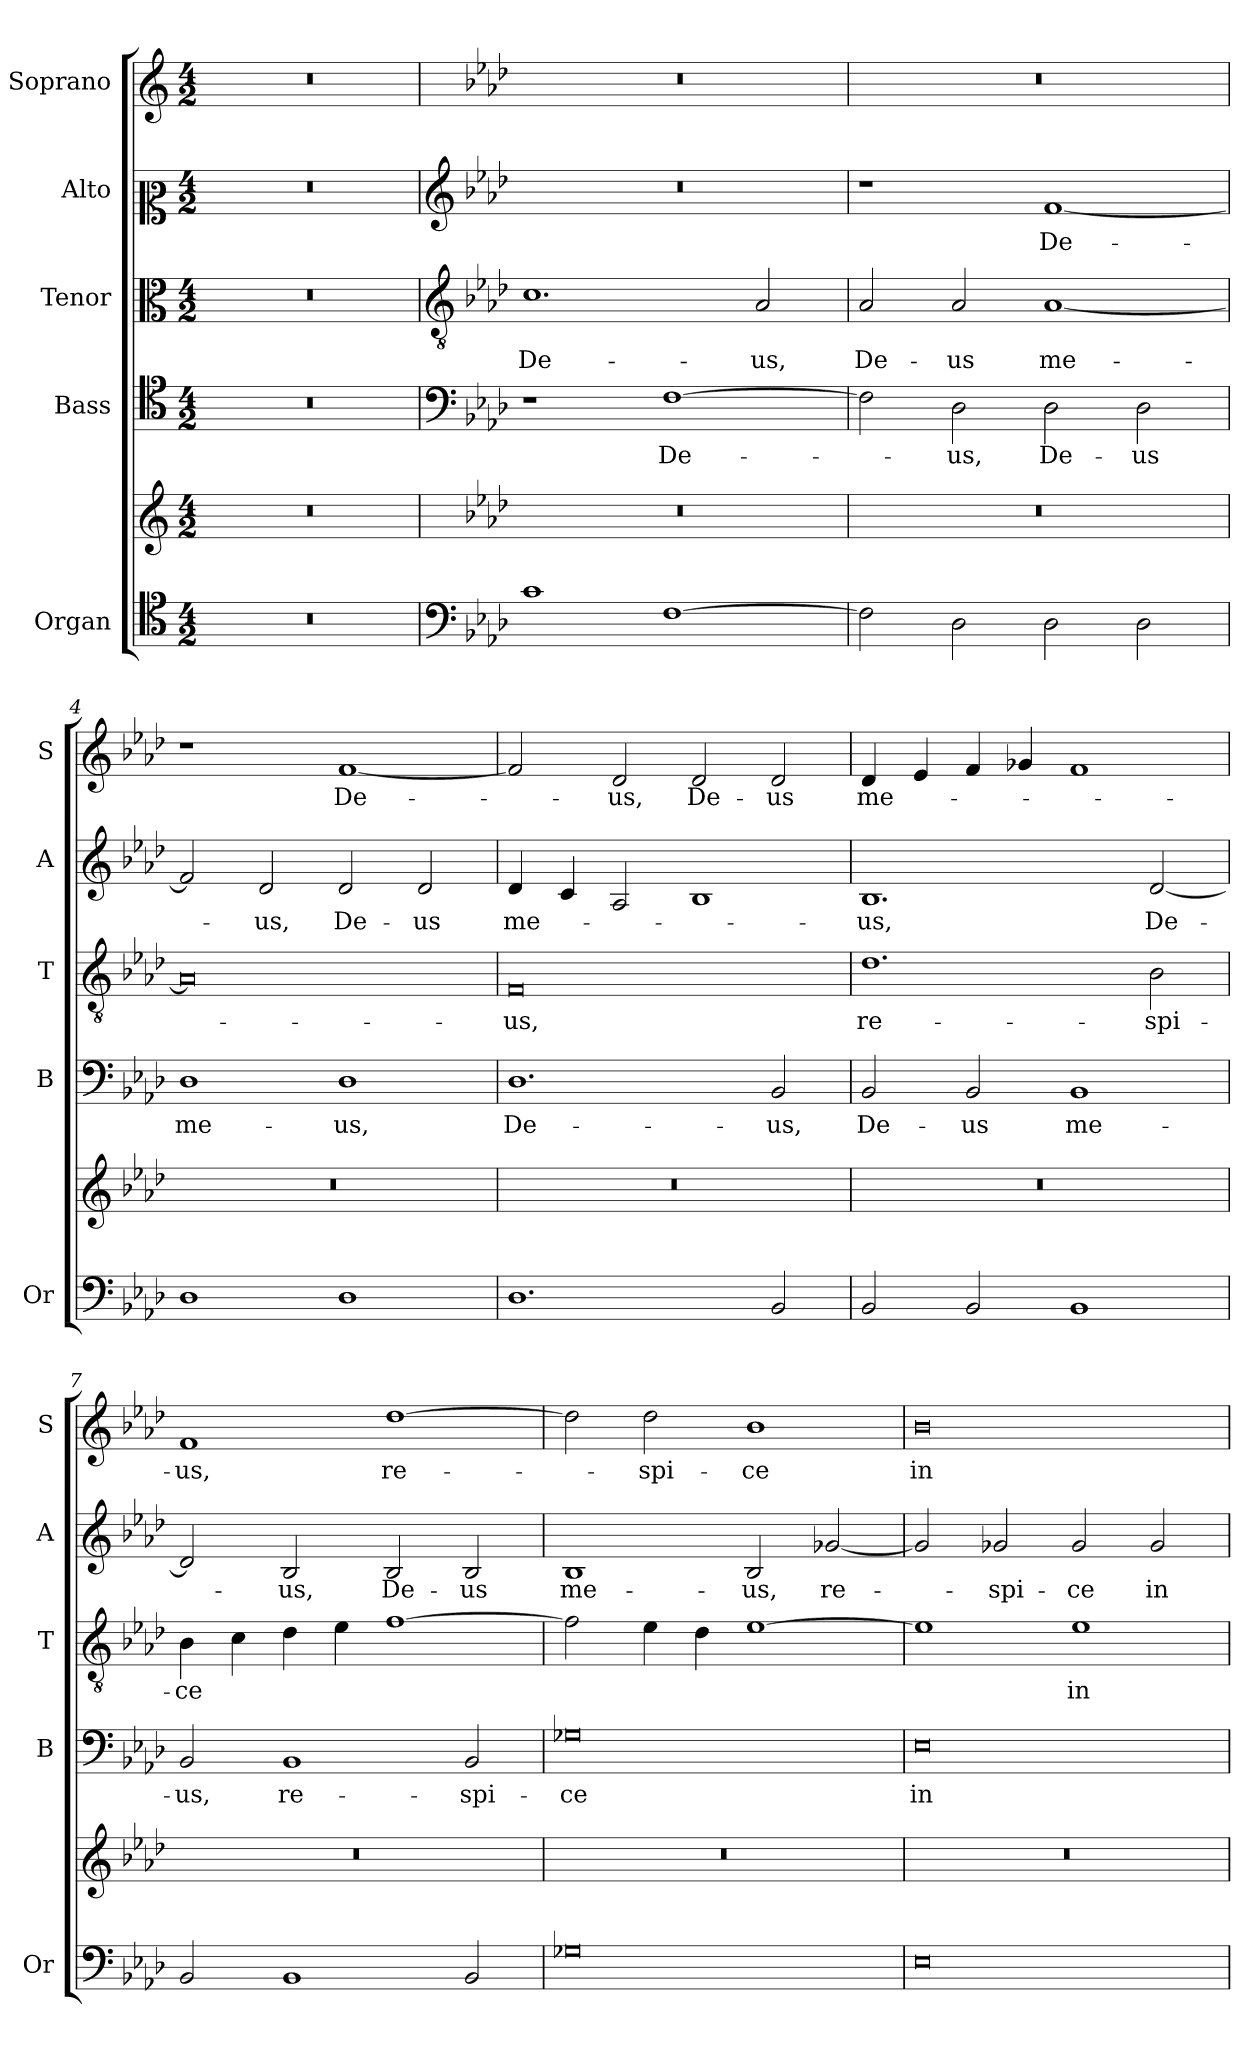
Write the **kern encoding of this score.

**kern	**kern	**kern	**text	**kern	**text	**kern	**text	**kern	**text
*part5	*part5	*part4	*part4	*part3	*part3	*part2	*part2	*part1	*part1
*staff6	*staff5	*staff4	*staff4	*staff3	*staff3	*staff2	*staff2	*staff1	*staff1
*I"Organ	*	*I"Bass	*	*I"Tenor	*	*I"Alto	*	*I"Soprano	*
*I'Or	*	*I'B	*	*I'T	*	*I'A	*	*I'S	*
*clefC4	*clefG2	*clefC4	*	*clefC3	*	*clefC2	*	*clefG2	*
*k[]	*k[]	*k[]	*	*k[]	*	*k[]	*	*k[]	*
*C:	*C:	*C:	*	*C:	*	*C:	*	*C:	*
*M4/2	*M4/2	*M4/2	*	*M4/2	*	*M4/2	*	*M4/2	*
=1	=1	=1	=1	=1	=1	=1	=1	=1	=1
0r	0r	0r	.	0r	.	0r	.	0r	.
=2	=2	=2	=2	=2	=2	=2	=2	=2	=2
*clefF4	*	*clefF4	*	*clefGv2	*	*clefG2	*	*	*
*k[b-e-a-d-]	*k[b-e-a-d-]	*k[b-e-a-d-]	*	*k[b-e-a-d-]	*	*k[b-e-a-d-]	*	*k[b-e-a-d-]	*
*A-:	*A-:	*A-:	*	*A-:	*	*A-:	*	*A-:	*
!	!	!	!	!	!LO:LY:b	!	!	!	!
1c	0r	1r	.	1.c	De-	0r	.	0r	.
!	!	!	!LO:LY:b	!	!	!	!	!	!
[1F	.	[1F	De-	.	.	.	.	.	.
!	!	!	!	!	!LO:LY:b	!	!	!	!
.	.	.	.	2A-/	-us,	.	.	.	.
=3	=3	=3	=3	=3	=3	=3	=3	=3	=3
!	!	!	!	!	!LO:LY:b	!	!	!	!
2F\]	0r	2F\]	.	2A-/	De-	1r	.	0r	.
!	!	!	!LO:LY:b	!	!LO:LY:b	!	!	!	!
2D-\	.	2D-\	-us,	2A-/	-us	.	.	.	.
!	!	!	!LO:LY:b	!	!LO:LY:b	!	!LO:LY:b	!	!
2D-\	.	2D-\	De-	[1A-	me-	[1f	De-	.	.
!	!	!	!LO:LY:b	!	!	!	!	!	!
2D-\	.	2D-\	-us	.	.	.	.	.	.
=4	=4	=4	=4	=4	=4	=4	=4	=4	=4
!	!	!	!LO:LY:b	!	!	!	!	!	!
1D-	0r	1D-	me-	0A-]	.	2f/]	.	1r	.
!	!	!	!	!	!	!	!LO:LY:b	!	!
.	.	.	.	.	.	2d-/	-us,	.	.
!	!	!	!LO:LY:b	!	!	!	!LO:LY:b	!	!LO:LY:b
1D-	.	1D-	-us,	.	.	2d-/	De-	[1f	De-
!	!	!	!	!	!	!	!LO:LY:b	!	!
.	.	.	.	.	.	2d-/	-us	.	.
=5	=5	=5	=5	=5	=5	=5	=5	=5	=5
!	!	!	!LO:LY:b	!	!LO:LY:b	!	!LO:LY:b	!	!
1.D-	0r	1.D-	De-	0F	-us,	4d-/	me-	2f/]	.
.	.	.	.	.	.	4c/	.	.	.
!	!	!	!	!	!	!	!	!	!LO:LY:b
.	.	.	.	.	.	2A-/	.	2d-/	-us,
!	!	!	!	!	!	!	!	!	!LO:LY:b
.	.	.	.	.	.	1B-	.	2d-/	De-
!	!	!	!LO:LY:b	!	!	!	!	!	!LO:LY:b
2BB-/	.	2BB-/	-us,	.	.	.	.	2d-/	-us
!!LO:LB:g=z
=6	=6	=6	=6	=6	=6	=6	=6	=6	=6
!	!	!	!LO:LY:b	!	!LO:LY:b	!	!LO:LY:b	!	!LO:LY:b
2BB-/	0r	2BB-/	De-	1.d-	re-	1.B-	-us,	4d-/	me-
.	.	.	.	.	.	.	.	4e-/	.
!	!	!	!LO:LY:b	!	!	!	!	!	!
2BB-/	.	2BB-/	-us	.	.	.	.	4f/	.
.	.	.	.	.	.	.	.	4g-X/	.
!	!	!	!LO:LY:b	!	!	!	!	!	!
1BB-	.	1BB-	me-	.	.	.	.	1f	.
!	!	!	!	!	!LO:LY:b	!	!LO:LY:b	!	!
.	.	.	.	2B-\	-spi-	[2d-/	De-	.	.
=7	=7	=7	=7	=7	=7	=7	=7	=7	=7
!	!	!	!LO:LY:b	!	!LO:LY:b	!	!	!	!LO:LY:b
2BB-/	0r	2BB-/	-us,	4B-\	-ce	2d-/]	.	1f	-us,
.	.	.	.	4c\	.	.	.	.	.
!	!	!	!LO:LY:b	!	!	!	!LO:LY:b	!	!
1BB-	.	1BB-	re-	4d-\	.	2B-/	-us,	.	.
.	.	.	.	4e-\	.	.	.	.	.
!	!	!	!	!	!	!	!LO:LY:b	!	!LO:LY:b
.	.	.	.	[1f	.	2B-/	De-	[1dd-	re-
!	!	!	!LO:LY:b	!	!	!	!LO:LY:b	!	!
2BB-/	.	2BB-/	-spi-	.	.	2B-/	-us	.	.
=8	=8	=8	=8	=8	=8	=8	=8	=8	=8
!	!	!	!LO:LY:b	!	!	!	!LO:LY:b	!	!
0G-X	0r	0G-X	-ce	2f\]	.	1B-	me-	2dd-\]	.
!	!	!	!	!	!	!	!	!	!LO:LY:b
.	.	.	.	4e-\	.	.	.	2dd-\	-spi-
.	.	.	.	4d-\	.	.	.	.	.
!	!	!	!	!	!	!	!LO:LY:b	!	!LO:LY:b
.	.	.	.	[1e-	.	2B-/	-us,	1b-	-ce
!	!	!	!	!	!	!	!LO:LY:b	!	!
.	.	.	.	.	.	[2g-X/	re-	.	.
=9	=9	=9	=9	=9	=9	=9	=9	=9	=9
!	!	!	!LO:LY:b	!	!	!	!	!	!LO:LY:b
0E-	0r	0E-	in	1e-]	.	2g-/]	.	0b-	in
!	!	!	!	!	!	!	!LO:LY:b	!	!
.	.	.	.	.	.	2g-X/	-spi-	.	.
!	!	!	!	!	!LO:LY:b	!	!LO:LY:b	!	!
.	.	.	.	1e-	in	2g-/	-ce	.	.
!	!	!	!	!	!	!	!LO:LY:b	!	!
.	.	.	.	.	.	2g-/	in	.	.
=	=	=	=	=	=	=	=	=	=
*-	*-	*-	*-	*-	*-	*-	*-	*-	*-
